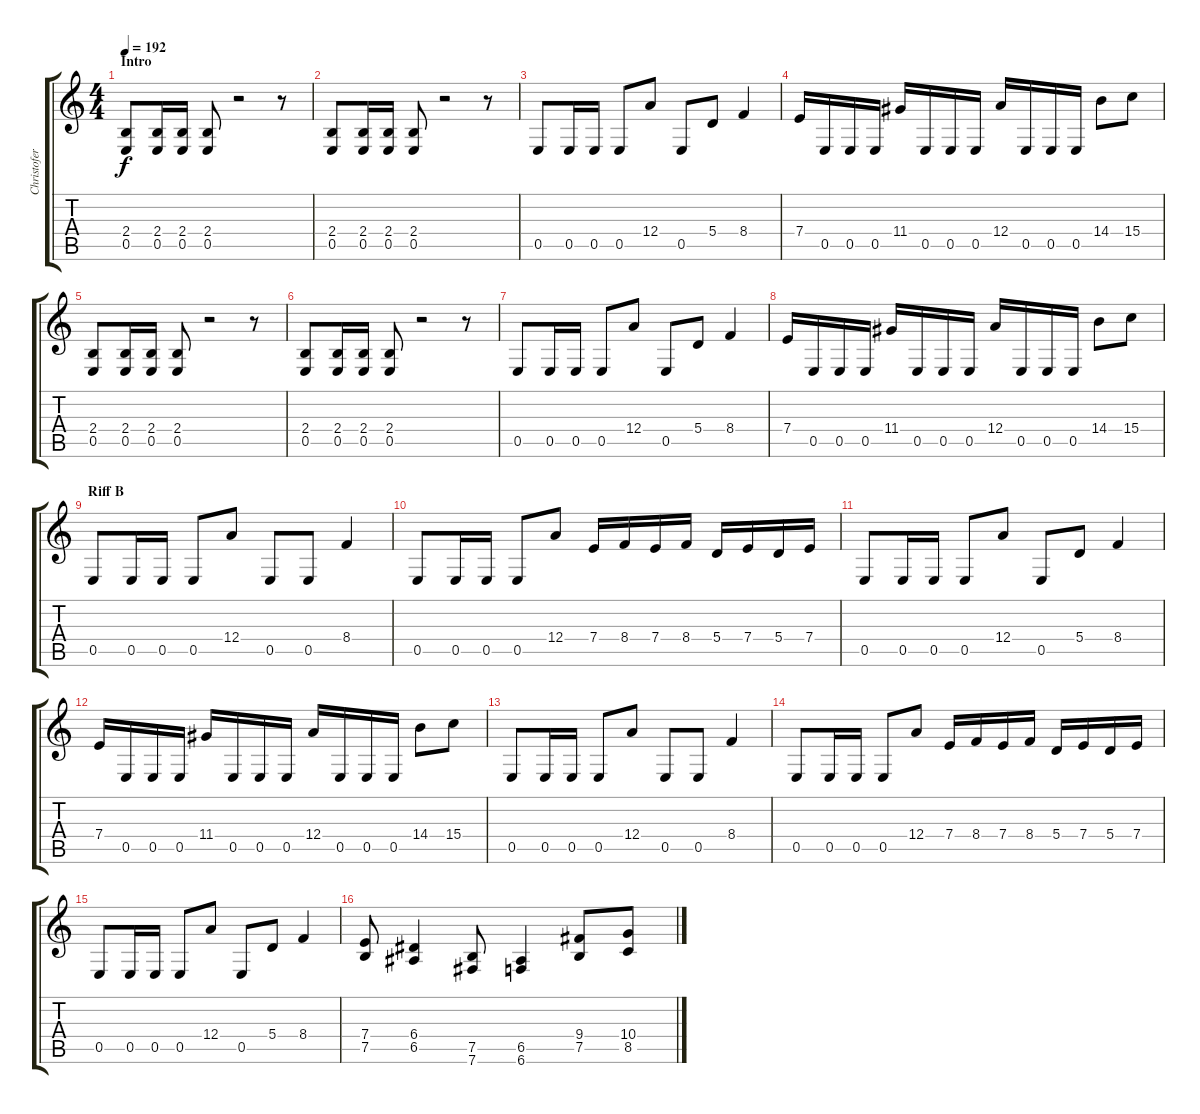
\track ("Christofer" "Christofer") {instrument distortionguitar}
\staff {score tabs}
\tuning (B3 Gb3 D3 A2 E2 B1) {hide}
\ts (4 4)
\section ("" "Intro")
\tempo 192
\clef g2
\ks c
(2.4 0.5).8{dy f instrument distortionguitar} (2.4 0.5).16 (2.4 0.5).16 (2.4 0.5).8 r.2 r.8 |
(2.4 0.5).8 (2.4 0.5).16 (2.4 0.5).16 (2.4 0.5).8 r.2 r.8 |
0.5.8 0.5.16 0.5.16 0.5.8 12.4.8 0.5.8 5.4.8 8.4.4 |
7.4.16 0.5.16 0.5.16 0.5.16 11.4.16 0.5.16 0.5.16 0.5.16 12.4.16 0.5.16 0.5.16 0.5.16 14.4.8 15.4.8 |
(2.4 0.5).8 (2.4 0.5).16 (2.4 0.5).16 (2.4 0.5).8 r.2 r.8 |
(2.4 0.5).8 (2.4 0.5).16 (2.4 0.5).16 (2.4 0.5).8 r.2 r.8 |
0.5.8 0.5.16 0.5.16 0.5.8 12.4.8 0.5.8 5.4.8 8.4.4 |
7.4.16 0.5.16 0.5.16 0.5.16 11.4.16 0.5.16 0.5.16 0.5.16 12.4.16 0.5.16 0.5.16 0.5.16 14.4.8 15.4.8 |
\section ("" "Riff B")
0.5.8 0.5.16 0.5.16 0.5.8 12.4.8 0.5.8 0.5.8 8.4.4 |
0.5.8 0.5.16 0.5.16 0.5.8 12.4.8 7.4.16 8.4.16 7.4.16 8.4.16 5.4.16 7.4.16 5.4.16 7.4.16 |
0.5.8 0.5.16 0.5.16 0.5.8 12.4.8 0.5.8 5.4.8 8.4.4 |
7.4.16 0.5.16 0.5.16 0.5.16 11.4.16 0.5.16 0.5.16 0.5.16 12.4.16 0.5.16 0.5.16 0.5.16 14.4.8 15.4.8 |
0.5.8 0.5.16 0.5.16 0.5.8 12.4.8 0.5.8 0.5.8 8.4.4 |
0.5.8 0.5.16 0.5.16 0.5.8 12.4.8 7.4.16 8.4.16 7.4.16 8.4.16 5.4.16 7.4.16 5.4.16 7.4.16 |
0.5.8 0.5.16 0.5.16 0.5.8 12.4.8 0.5.8 5.4.8 8.4.4 |
(7.4 7.5).8 (6.4 6.5).4 (7.5 7.6).8 (6.5 6.6).4 (9.4 7.5).8 (10.4 8.5).8
